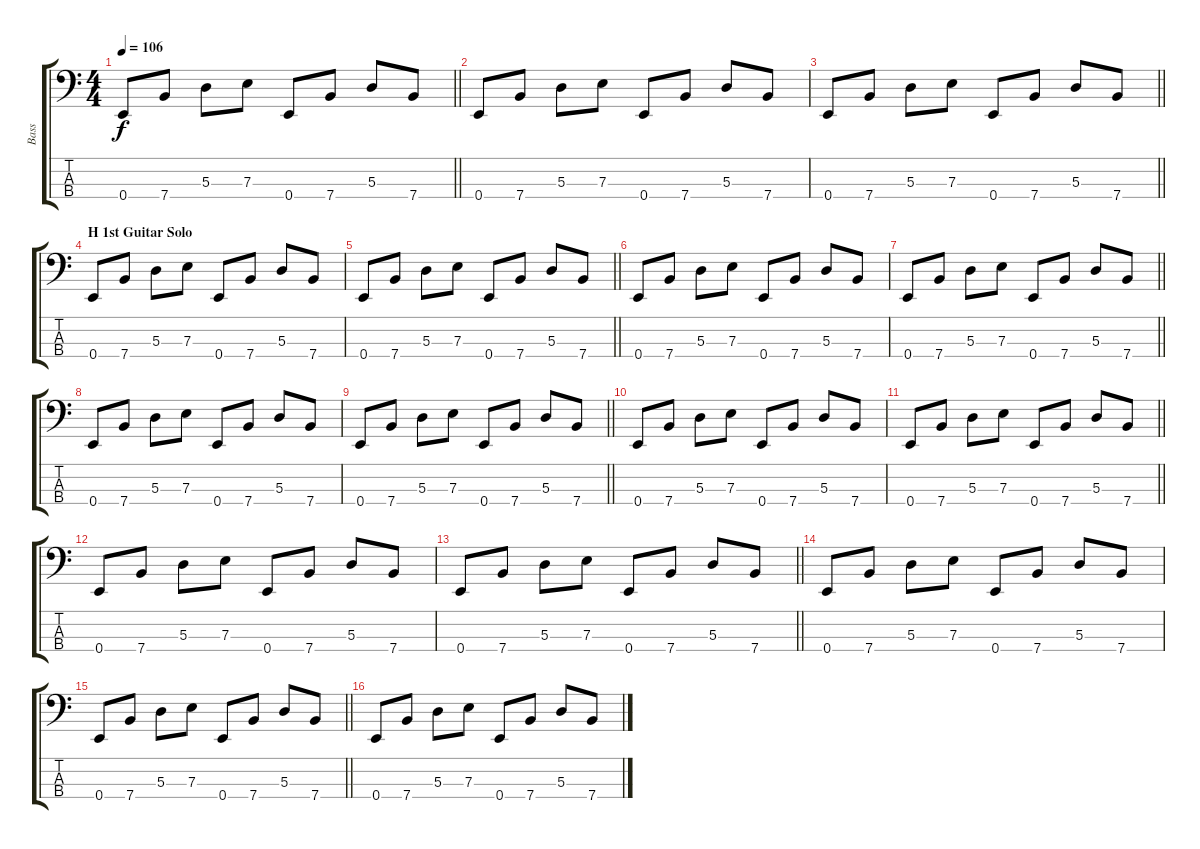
\track ("Bass" "Bass") {instrument electricbasspick}
\staff {score tabs}
\tuning (G2 D2 A1 E1) {hide}
\ts (4 4)
\tempo 106
\clef f4
\barLineRight lightlight
\ks c
0.4.8{dy f} 7.4.8 5.3.8 7.3.8 0.4.8 7.4.8 5.3.8 7.4.8 |
0.4.8 7.4.8 5.3.8 7.3.8 0.4.8 7.4.8 5.3.8 7.4.8 |
\barLineRight lightlight
0.4.8 7.4.8 5.3.8 7.3.8 0.4.8 7.4.8 5.3.8 7.4.8 |
\section ("" "H 1st Guitar Solo")
0.4.8 7.4.8 5.3.8 7.3.8 0.4.8 7.4.8 5.3.8 7.4.8 |
\barLineRight lightlight
0.4.8 7.4.8 5.3.8 7.3.8 0.4.8 7.4.8 5.3.8 7.4.8 |
0.4.8 7.4.8 5.3.8 7.3.8 0.4.8 7.4.8 5.3.8 7.4.8 |
\barLineRight lightlight
0.4.8 7.4.8 5.3.8 7.3.8 0.4.8 7.4.8 5.3.8 7.4.8 |
0.4.8 7.4.8 5.3.8 7.3.8 0.4.8 7.4.8 5.3.8 7.4.8 |
\barLineRight lightlight
0.4.8 7.4.8 5.3.8 7.3.8 0.4.8 7.4.8 5.3.8 7.4.8 |
0.4.8 7.4.8 5.3.8 7.3.8 0.4.8 7.4.8 5.3.8 7.4.8 |
\barLineRight lightlight
0.4.8 7.4.8 5.3.8 7.3.8 0.4.8 7.4.8 5.3.8 7.4.8 |
0.4.8 7.4.8 5.3.8 7.3.8 0.4.8 7.4.8 5.3.8 7.4.8 |
\barLineRight lightlight
0.4.8 7.4.8 5.3.8 7.3.8 0.4.8 7.4.8 5.3.8 7.4.8 |
0.4.8 7.4.8 5.3.8 7.3.8 0.4.8 7.4.8 5.3.8 7.4.8 |
\barLineRight lightlight
0.4.8 7.4.8 5.3.8 7.3.8 0.4.8 7.4.8 5.3.8 7.4.8 |
0.4.8 7.4.8 5.3.8 7.3.8 0.4.8 7.4.8 5.3.8 7.4.8
